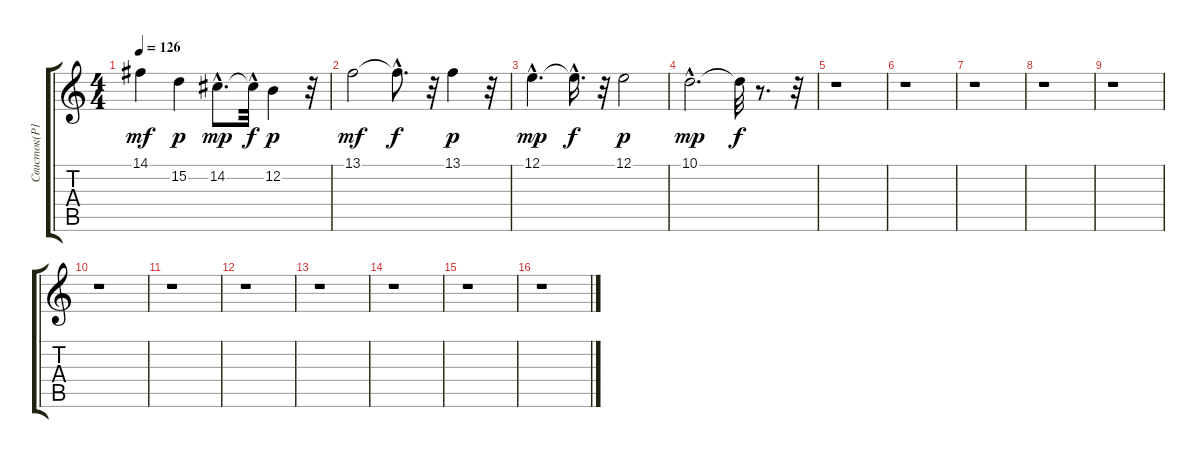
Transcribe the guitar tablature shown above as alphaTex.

\track ("Свисток(Р161)" "Свисток(Р1") {instrument whistle}
\staff {score tabs}
\tuning (E4 B3 G3 D3 A2 E2) {hide}
\ts (4 4)
\tempo 126
\clef g2
\ks c
14.1.4{dy mf} 15.2.4{dy p} 14.2{hac}.8{d dy mp} 14.2{hac t}.32{dy f} 12.2.4{dy p} r.32 |
13.1.2{dy mf} 13.1{hac t}.8{d dy f} r.32 13.1.4{dy p} r.32 |
12.1{hac}.4{d dy mp} 12.1{hac t}.16{d dy f} r.32 12.1.2{dy p} |
10.1{hac}.2{d dy mp} 10.1{t}.32{dy f} r.8{d} r.32 |
r.1 |
r.1 |
r.1 |
r.1 |
r.1 |
r.1 |
r.1 |
r.1 |
r.1 |
r.1 |
r.1 |
r.1
